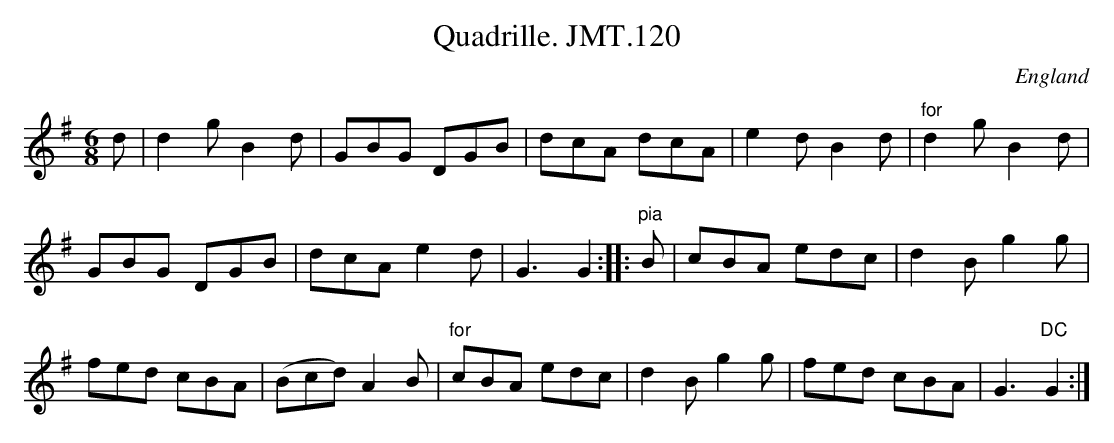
X:1
T:Quadrille. JMT.120
M:6/8
L:1/8
O:England
K:G
d|d2-gB2d|G-BG DGB|d-cA d-cA|e2-d B2d|"for"d2-gB2-d|!
G-BG DGB|dcAe2d|G3G2:||:"pia"B|c-BA e-dc|d2Bg2g|!
fed cBA|(Bcd)A2B|"for"cBA edc|d2Bg2g|f-ed c-BA|G3"DC"G2:|]
